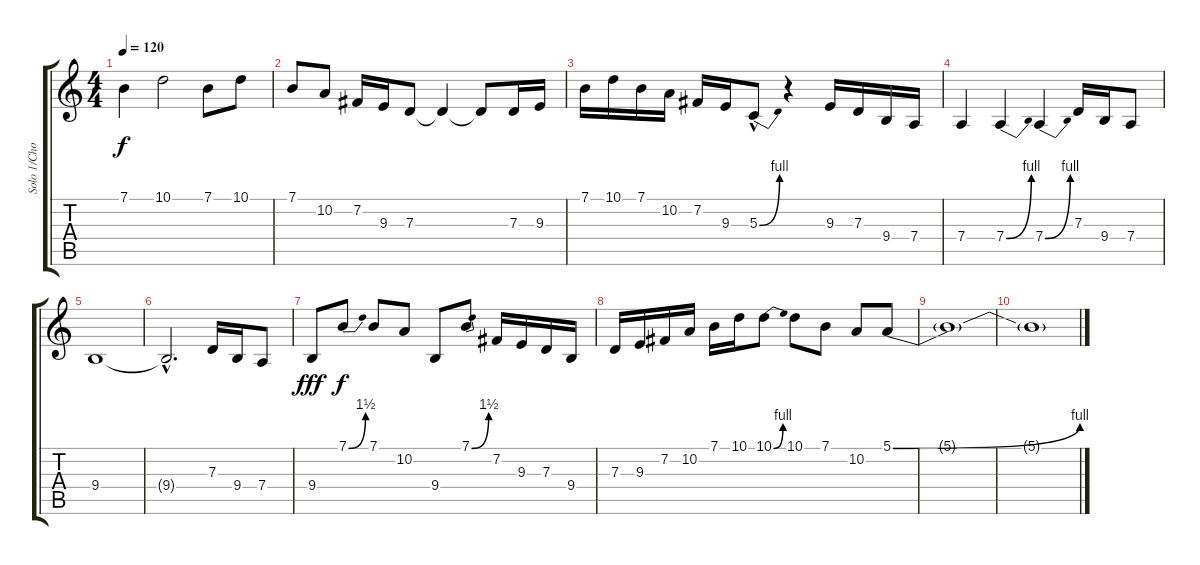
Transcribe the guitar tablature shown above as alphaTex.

\track ("Solo 1/Choir?/Orchestra" "Solo 1/Cho") {instrument stringensemble2}
\staff {score tabs}
\tuning (E4 B3 G3 D3 A2 E2) {hide}
\ts (4 4)
\tempo 120
\clef g2
\ks c
7.1.4{dy f} 10.1.2 7.1.8 10.1.8 |
7.1.8 10.2.8 7.2.16 9.3.16 7.3.8 7.3{t}.4 7.3{t}.8 7.3.16 9.3.16 |
7.1.16 10.1.16 7.1.16 10.2.16 7.2.16 9.3.16 5.3{be (bend 0 0 60 4) hac}.8 r.4 9.3.16 7.3.16 9.4.16 7.4.16 |
7.4.4 7.4{be (bend 0 0 60 4)}.4 7.4{be (bend 0 0 60 4)}.4 7.3.16 9.4.16 7.4.8 |
9.4.1 |
9.4{hac t}.2{d} 7.3.16 9.4.16 7.4.8 |
9.4.8{dy fff} 7.1{be (bend 0 0 60 6)}.8{dy f} 7.1.8 10.2.8 9.4.8 7.1{be (bend 0 0 60 6)}.8 7.2.16 9.3.16 7.3.16 9.4.16 |
7.3.16 9.3.16 7.2.16 10.2.16 7.1.16 10.1.16 10.1{be (bend 0 0 60 4)}.8 10.1.8 7.1.8 10.2.8 5.1{be (bend 0 0 60 4)}.8 |
5.1{t}.1{volume 0} |
5.1{t}.1
